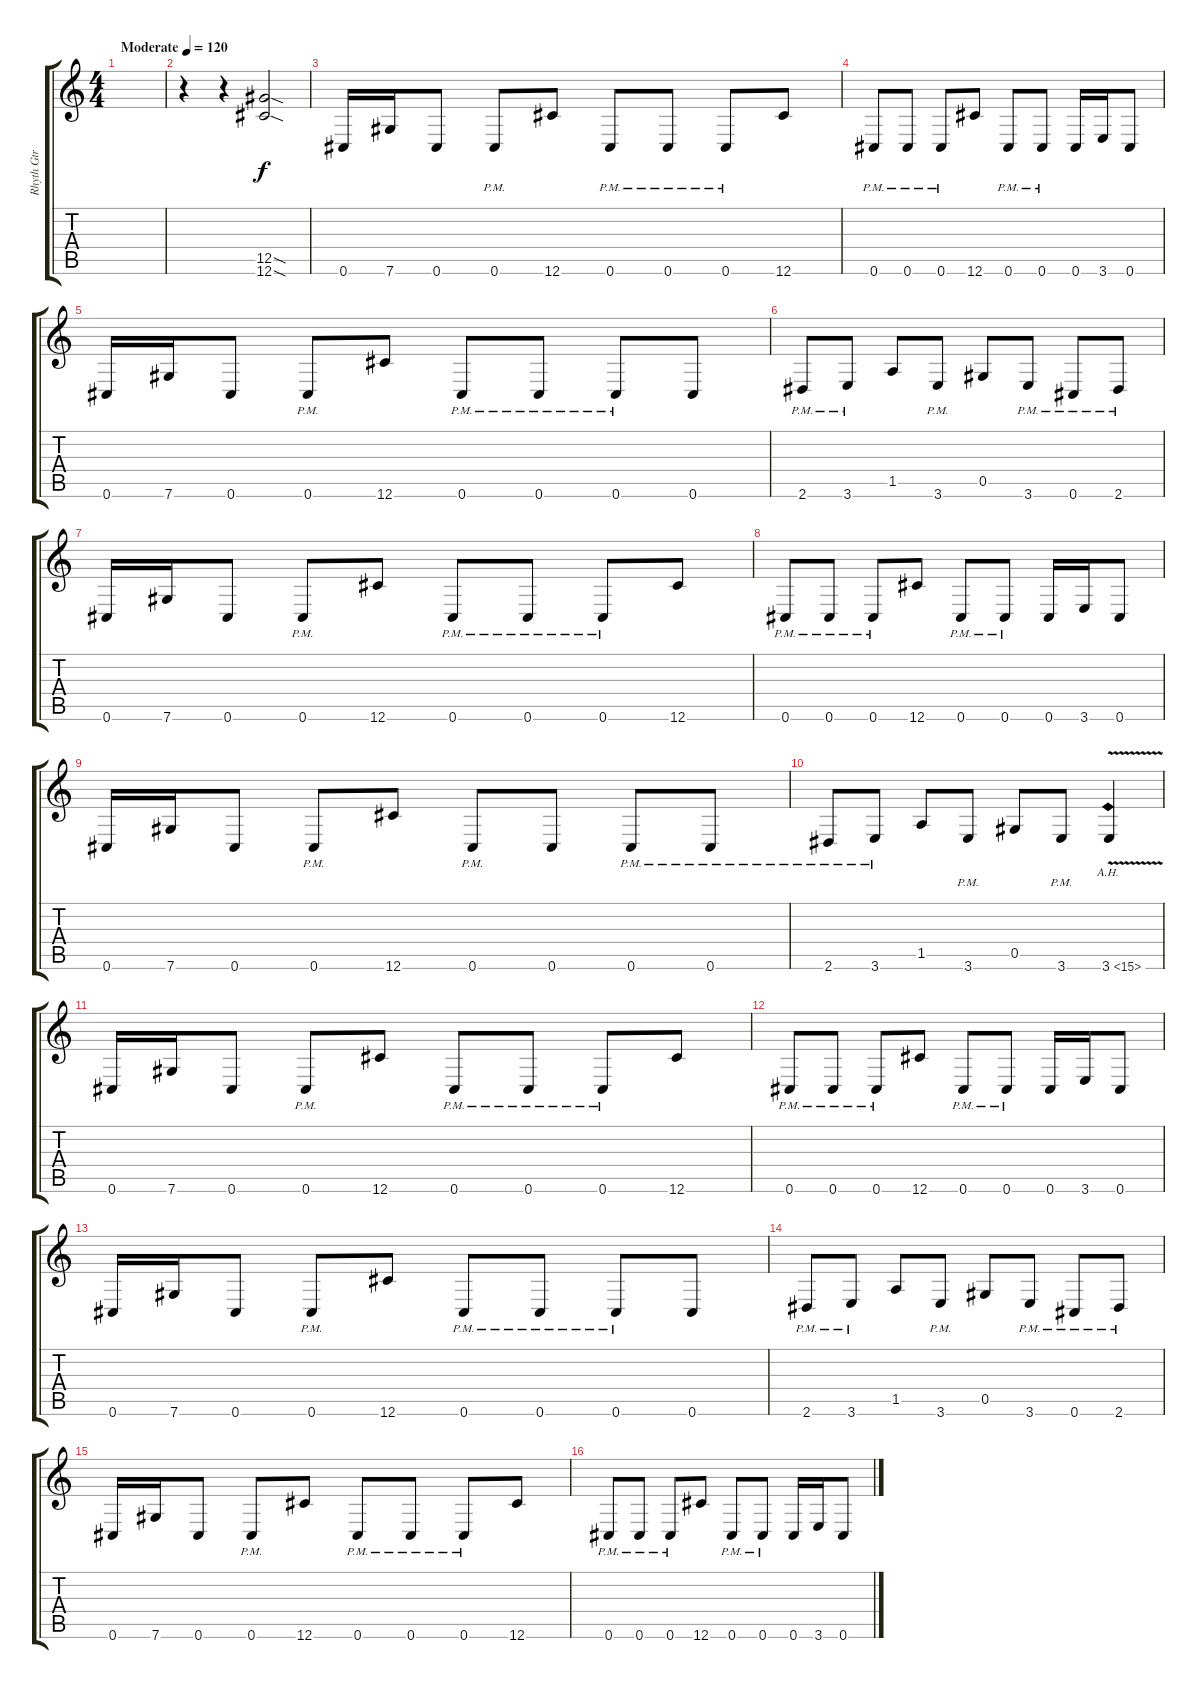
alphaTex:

\track ("Rhyth Gtr L" "Rhyth Gtr ") {instrument distortionguitar}
\staff {score tabs}
\tuning (Eb4 Ab3 Gb3 Db3 Ab2 Db2) {hide}
\ts (4 4)
\tempo (120 "Moderate")
\tempo 230
\tempo (120 "Moderate")
\clef g2
\ks c
|
r.4 r.4 (12.5{sod} 12.6{sod}).2 |
0.6.16 7.6.16 0.6.8 0.6{pm}.8 12.6.8 0.6{pm}.8 0.6{pm}.8 0.6{pm}.8 12.6.8 |
0.6{pm}.8 0.6{pm}.8 0.6{pm}.8 12.6.8 0.6{pm}.8 0.6{pm}.8 0.6.16 3.6.16 0.6.8 |
0.6.16 7.6.16 0.6.8 0.6{pm}.8 12.6.8 0.6{pm}.8 0.6{pm}.8 0.6{pm}.8 0.6.8 |
2.6{pm}.8 3.6{pm}.8 1.5.8 3.6{pm}.8 0.5.8 3.6{pm}.8 0.6{pm}.8 2.6{pm}.8 |
0.6.16 7.6.16 0.6.8 0.6{pm}.8 12.6.8 0.6{pm}.8 0.6{pm}.8 0.6{pm}.8 12.6.8 |
0.6{pm}.8 0.6{pm}.8 0.6{pm}.8 12.6.8 0.6{pm}.8 0.6{pm}.8 0.6.16 3.6.16 0.6.8 |
0.6.16 7.6.16 0.6.8 0.6{pm}.8 12.6.8 0.6{pm}.8 0.6.8 0.6{pm}.8 0.6{pm}.8 |
2.6{pm}.8 3.6{pm}.8 1.5.8 3.6{pm}.8 0.5.8 3.6{pm}.8 3.6{ah 12 v}.4 |
0.6.16 7.6.16 0.6.8 0.6{pm}.8 12.6.8 0.6{pm}.8 0.6{pm}.8 0.6{pm}.8 12.6.8 |
0.6{pm}.8 0.6{pm}.8 0.6{pm}.8 12.6.8 0.6{pm}.8 0.6{pm}.8 0.6.16 3.6.16 0.6.8 |
0.6.16 7.6.16 0.6.8 0.6{pm}.8 12.6.8 0.6{pm}.8 0.6{pm}.8 0.6{pm}.8 0.6.8 |
2.6{pm}.8 3.6{pm}.8 1.5.8 3.6{pm}.8 0.5.8 3.6{pm}.8 0.6{pm}.8 2.6{pm}.8 |
0.6.16 7.6.16 0.6.8 0.6{pm}.8 12.6.8 0.6{pm}.8 0.6{pm}.8 0.6{pm}.8 12.6.8 |
0.6{pm}.8 0.6{pm}.8 0.6{pm}.8 12.6.8 0.6{pm}.8 0.6{pm}.8 0.6.16 3.6.16 0.6.8
